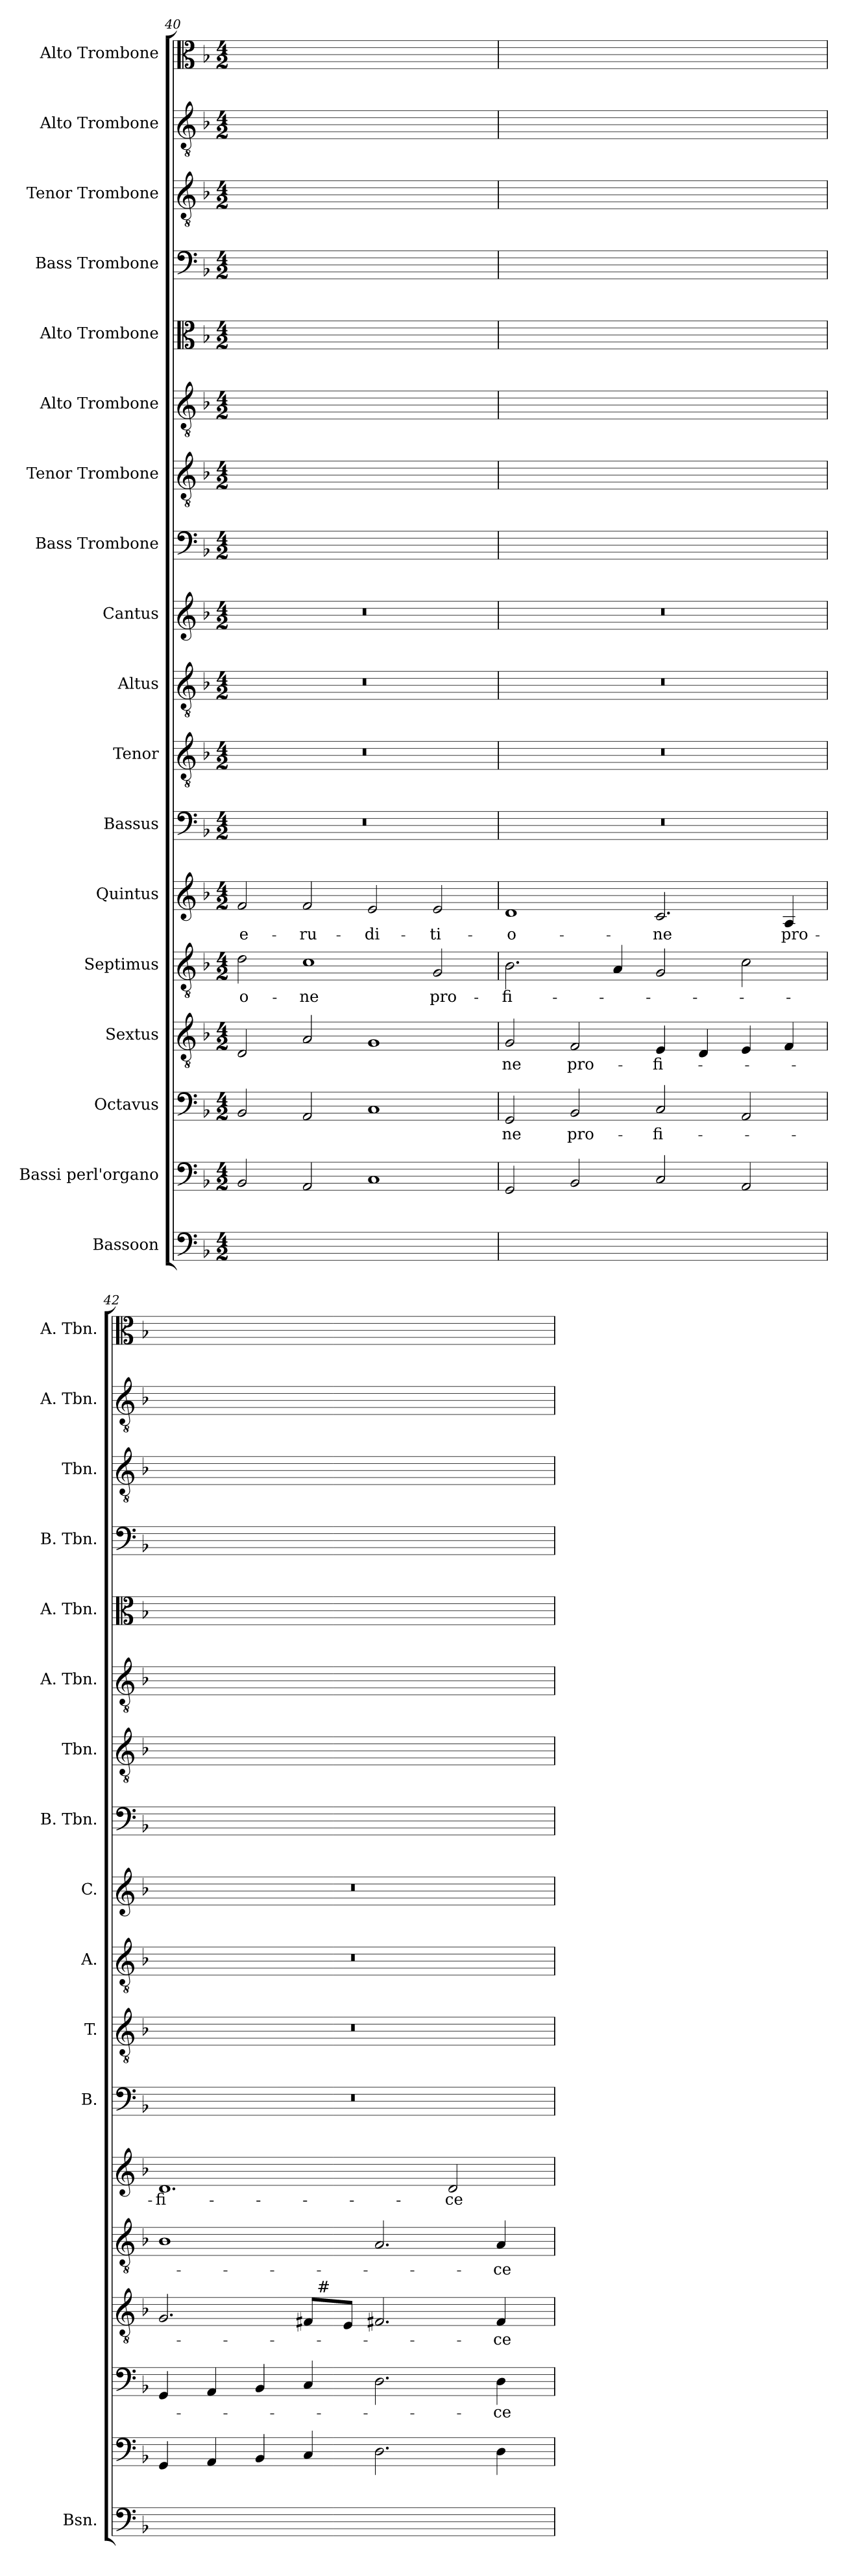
**kern	**kern	**kern	**text	**kern	**text	**kern	**text	**kern	**text	**kern	**kern	**kern	**kern	**kern	**text	**kern	**text	**kern	**text	**kern	**text	**kern	**kern	**kern	**kern
*part18	*part17	*part16	*part16	*part15	*part15	*part14	*part14	*part13	*part13	*part12	*part11	*part10	*part9	*part8	*part8	*part7	*part7	*part6	*part6	*part5	*part5	*part4	*part3	*part2	*part1
*staff18	*staff17	*staff16	*staff16	*staff15	*staff15	*staff14	*staff14	*staff13	*staff13	*staff12	*staff11	*staff10	*staff9	*staff8	*staff8	*staff7	*staff7	*staff6	*staff6	*staff5	*staff5	*staff4	*staff3	*staff2	*staff1
*I"Bassoon	*I"Bassi perl'organo	*I"Octavus	*	*I"Sextus	*	*I"Septimus	*	*I"Quintus	*	*I"Bassus	*I"Tenor	*I"Altus	*I"Cantus	*I"Bass Trombone	*	*I"Tenor Trombone	*	*I"Alto Trombone	*	*I"Alto Trombone	*	*I"Bass Trombone	*I"Tenor Trombone	*I"Alto Trombone	*I"Alto Trombone
*I'Bsn.	*	*	*	*	*	*	*	*	*	*I'B.	*I'T.	*I'A.	*I'C.	*I'B. Tbn.	*	*I'Tbn.	*	*I'A. Tbn.	*	*I'A. Tbn.	*	*I'B. Tbn.	*I'Tbn.	*I'A. Tbn.	*I'A. Tbn.
!!LO:PB:g=z
*clefF4	*clefF4	*clefF4	*	*clefGv2	*	*clefGv2	*	*clefG2	*	*clefF4	*clefGv2	*clefGv2	*clefG2	*clefF4	*	*clefGv2	*	*clefGv2	*	*clefC3	*	*clefF4	*clefGv2	*clefGv2	*clefC3
*	*	*	*	*ITrd7c12	*	*ITrd7c12	*	*	*	*	*ITrd7c12	*ITrd7c12	*	*	*	*	*	*	*	*	*	*	*	*	*
*k[b-]	*k[b-]	*k[b-]	*	*k[b-]	*	*k[b-]	*	*k[b-]	*	*k[b-]	*k[b-]	*k[b-]	*k[b-]	*k[b-]	*	*k[b-]	*	*k[b-]	*	*k[b-]	*	*k[b-]	*k[b-]	*k[b-]	*k[b-]
*d:	*d:	*d:	*	*d:	*	*d:	*	*d:	*	*d:	*d:	*d:	*d:	*d:	*	*d:	*	*d:	*	*d:	*	*d:	*d:	*d:	*d:
*M4/2	*M4/2	*M4/2	*	*M4/2	*	*M4/2	*	*M4/2	*	*M4/2	*M4/2	*M4/2	*M4/2	*M4/2	*	*M4/2	*	*M4/2	*	*M4/2	*	*M4/2	*M4/2	*M4/2	*M4/2
=40	=40	=40	=40	=40	=40	=40	=40	=40	=40	=40	=40	=40	=40	=40	=40	=40	=40	=40	=40	=40	=40	=40	=40	=40	=40
!	!	!	!	!	!	!	!LO:LY:b	!	!LO:LY:b	!LO:N:vis=1	!LO:N:vis=1	!LO:N:vis=1	!LO:N:vis=1	!	!	!	!	!	!	!	!	!	!	!	!
2BB-/yy	2BB-/	2BB-/	.	2DD/	.	2D\	-o-	2f/	e-	0r	0r	0r	0r	2BB-/yy	.	2DD/yy	.	2D/yy	-o-	2f\yy	e-	0ryy	0ryy	0ryy	0ryy
!	!	!	!	!	!	!	!LO:LY:b	!	!LO:LY:b	!	!	!	!	!	!	!	!	!	!	!	!	!	!	!	!
2AA/yy	2AA/	2AA/	.	2AA/	.	1C	-ne	2f/	-ru-	.	.	.	.	2AA/yy	.	2AA/yy	.	1Cyy	-ne	2f\yy	-ru-	.	.	.	.
!	!	!	!	!	!	!	!	!	!LO:LY:b	!	!	!	!	!	!	!	!	!	!	!	!	!	!	!	!
1Cyy	1C	1C	.	1GG	.	.	.	2e/	-di-	.	.	.	.	1Cyy	.	1GGyy	.	.	.	2e\yy	-di-	.	.	.	.
!	!	!	!	!	!	!	!LO:LY:b	!	!LO:LY:b	!	!	!	!	!	!	!	!	!	!	!	!	!	!	!	!
.	.	.	.	.	.	2GG/	pro-	2e/	-ti-	.	.	.	.	.	.	.	.	2GG/yy	pro-	2e\yy	-ti-	.	.	.	.
=41	=41	=41	=41	=41	=41	=41	=41	=41	=41	=41	=41	=41	=41	=41	=41	=41	=41	=41	=41	=41	=41	=41	=41	=41	=41
!	!	!	!LO:LY:b	!	!LO:LY:b	!	!LO:LY:b	!	!LO:LY:b	!LO:N:vis=1	!LO:N:vis=1	!LO:N:vis=1	!LO:N:vis=1	!	!	!	!	!	!	!	!	!	!	!	!
2GG/yy	2GG/	2GG/	-ne	2GG/	-ne	2.BB-\	-fi-	1d	-o-	0r	0r	0r	0r	2GG/yy	-ne	2GG/yy	-ne	2.BB-/yy	-fi-	1dyy	-o-	0ryy	0ryy	0ryy	0ryy
!	!	!	!LO:LY:b	!	!LO:LY:b	!	!	!	!	!	!	!	!	!	!	!	!	!	!	!	!	!	!	!	!
2BB-/yy	2BB-/	2BB-/	pro-	2FF/	pro-	.	.	.	.	.	.	.	.	2BB-/yy	pro-	2FF/yy	pro-	.	.	.	.	.	.	.	.
.	.	.	.	.	.	4AA/	.	.	.	.	.	.	.	.	.	.	.	4AA/yy	.	.	.	.	.	.	.
!	!	!	!LO:LY:b	!	!LO:LY:b	!	!	!	!LO:LY:b	!	!	!	!	!	!	!	!	!	!	!	!	!	!	!	!
2C/yy	2C/	2C/	-fi-	4EE/	-fi-	2GG/	.	2.c/	-ne	.	.	.	.	2C/yy	-fi-	4EE/yy	-fi-	2GG/yy	.	2.c\yy	-ne	.	.	.	.
.	.	.	.	4DD/	.	.	.	.	.	.	.	.	.	.	.	4DD/yy	.	.	.	.	.	.	.	.	.
2AA/yy	2AA/	2AA/	.	4EE/	.	2C\	.	.	.	.	.	.	.	2AA/yy	.	4EE/yy	.	2C/yy	.	.	.	.	.	.	.
!	!	!	!	!	!	!	!	!	!LO:LY:b	!	!	!	!	!	!	!	!	!	!	!	!	!	!	!	!
.	.	.	.	4FF/	.	.	.	4A/	pro-	.	.	.	.	.	.	4FF/yy	.	.	.	4A/yy	pro-	.	.	.	.
=42	=42	=42	=42	=42	=42	=42	=42	=42	=42	=42	=42	=42	=42	=42	=42	=42	=42	=42	=42	=42	=42	=42	=42	=42	=42
!	!	!	!	!	!	!	!	!	!LO:LY:b	!LO:N:vis=1	!LO:N:vis=1	!LO:N:vis=1	!LO:N:vis=1	!	!	!	!	!	!	!	!	!	!	!	!
*	*	*	*	*^	*	*	*	*	*	*	*	*	*	*	*	*	*	*	*	*	*	*	*	*	*
4GG/yy	4GG/	4GG/	.	2.GG/	2ryy	.	1BB-	.	1.d	-fi-	0r	0r	0r	0r	4GG/yy	.	2.GG/yy	.	1BB-yy	.	1.dyy	-fi-	0ryy	0ryy	0ryy	0ryy
4AA/yy	4AA/	4AA/	.	.	.	.	.	.	.	.	.	.	.	.	4AA/yy	.	.	.	.	.	.	.	.	.	.	.
4BB-/yy	4BB-/	4BB-/	.	.	4ryy	.	.	.	.	.	.	.	.	.	4BB-/yy	.	.	.	.	.	.	.	.	.	.	.
4C/yy	4C/	4C/	.	8FF#/L	32ryy	.	.	.	.	.	.	.	.	.	4C/yy	.	8FF#/Lyy	.	.	.	.	.	.	.	.	.
!	!	!	!	!	!LO:TX:a:t=#	!	!	!	!	!	!	!	!	!	!	!	!	!	!	!	!	!	!	!	!	!
.	.	.	.	.	1ryy	.	.	.	.	.	.	.	.	.	.	.	.	.	.	.	.	.	.	.	.	.
.	.	.	.	8EE/J	.	.	.	.	.	.	.	.	.	.	.	.	8EE/Jyy	.	.	.	.	.	.	.	.	.
2.D\yy	2.D\	2.D\	.	2.FF#X/	.	.	2.AA/	.	.	.	.	.	.	.	2.D\yy	.	2.FF#/yy	.	2.AA/yy	.	.	.	.	.	.	.
!	!	!	!	!	!	!	!	!	!	!LO:LY:b	!	!	!	!	!	!	!	!	!	!	!	!	!	!	!	!
.	.	.	.	.	.	.	.	.	2d/	-ce-	.	.	.	.	.	.	.	.	.	.	2d\yy	-ce-	.	.	.	.
!	!	!	!LO:LY:b	!	!	!LO:LY:b	!	!LO:LY:b	!	!	!	!	!	!	!	!	!	!	!	!	!	!	!	!	!	!
4D\yy	4D\	4D\	-ce-	4FF#/	.	-ce	4AA/	-ce-	.	.	.	.	.	.	4D\yy	-ce-	4FF#/yy	-ce	4AA/yy	-ce-	.	.	.	.	.	.
.	.	.	.	.	8..ryy	.	.	.	.	.	.	.	.	.	.	.	.	.	.	.	.	.	.	.	.	.
*	*	*	*	*v	*v	*	*	*	*	*	*	*	*	*	*	*	*	*	*	*	*	*	*	*	*	*
=	=	=	=	=	=	=	=	=	=	=	=	=	=	=	=	=	=	=	=	=	=	=	=	=	=
*-	*-	*-	*-	*-	*-	*-	*-	*-	*-	*-	*-	*-	*-	*-	*-	*-	*-	*-	*-	*-	*-	*-	*-	*-	*-
